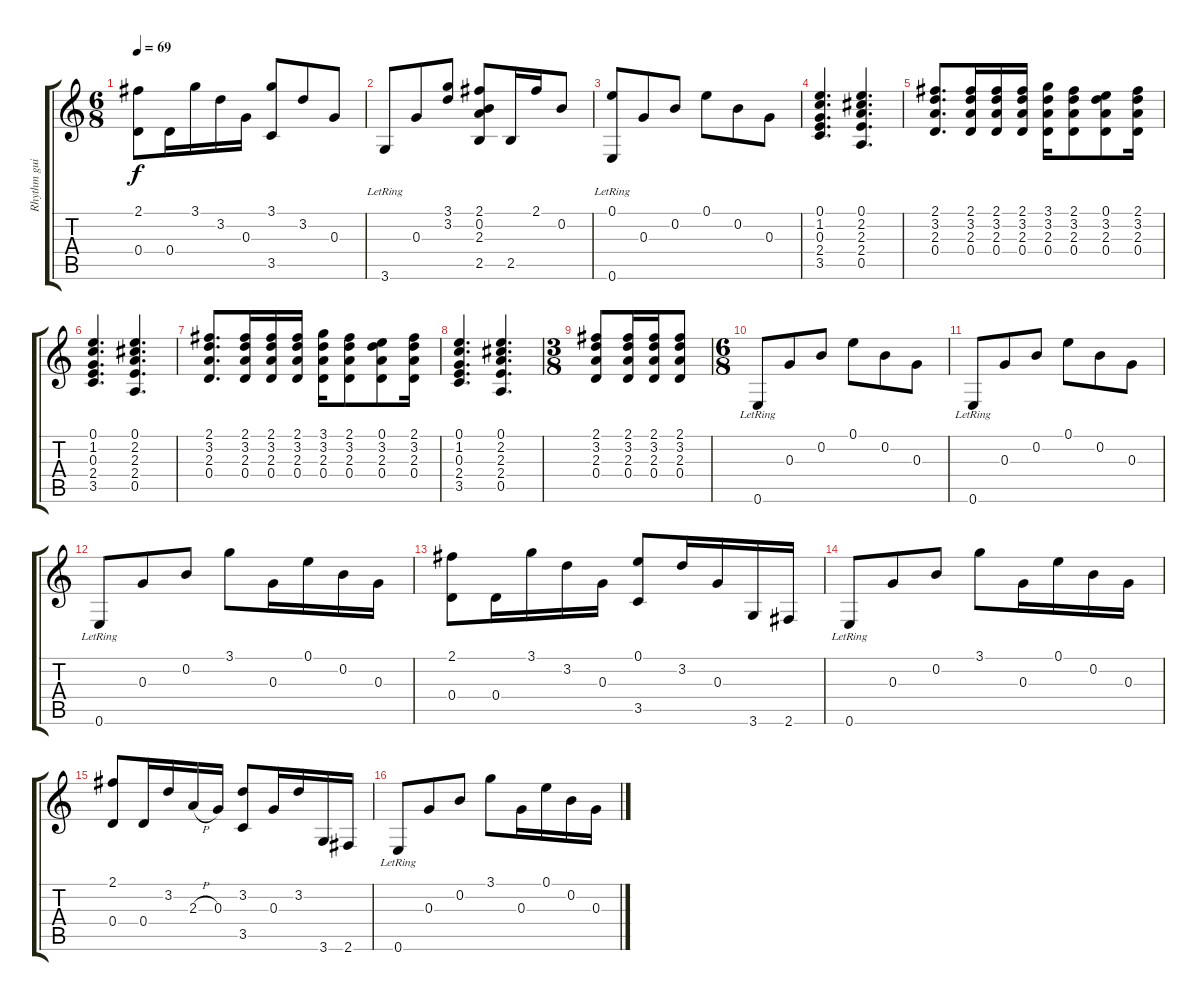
\track ("Rhythm guitar" "Rhythm gui") {instrument acousticguitarsteel}
\staff {score tabs}
\tuning (E4 B3 G3 D3 A2 E2) {hide}
\ts (6 8)
\tempo 69
\clef g2
\ks c
(2.1 0.4).8{dy f} 0.4.16 3.1.16 3.2.16 0.3.16 (3.1 3.5).8 3.2.8 0.3.8 |
3.6{lr}.8 0.3.8 (3.1 3.2).8 (2.1 0.2 2.3 2.5).8 2.5.16 2.1.16 0.2.8 |
(0.1 0.6{lr}).8 0.3.8 0.2.8 0.1.8 0.2.8 0.3.8 |
(0.1 1.2 0.3 2.4 3.5).4{d} (0.1 2.2 2.3 2.4 0.5).4{d} |
(2.1 3.2 2.3 0.4).8{d} (2.1 3.2 2.3 0.4).16 (2.1 3.2 2.3 0.4).16 (2.1 3.2 2.3 0.4).16 (3.1 3.2 2.3 0.4).16 (2.1 3.2 2.3 0.4).8 (0.1 3.2 2.3 0.4).8 (2.1 3.2 2.3 0.4).16 |
(0.1 1.2 0.3 2.4 3.5).4{d} (0.1 2.2 2.3 2.4 0.5).4{d} |
(2.1 3.2 2.3 0.4).8{d} (2.1 3.2 2.3 0.4).16 (2.1 3.2 2.3 0.4).16 (2.1 3.2 2.3 0.4).16 (3.1 3.2 2.3 0.4).16 (2.1 3.2 2.3 0.4).8 (0.1 3.2 2.3 0.4).8 (2.1 3.2 2.3 0.4).16 |
(0.1 1.2 0.3 2.4 3.5).4{d} (0.1 2.2 2.3 2.4 0.5).4{d} |
\ts (3 8)
(2.1 3.2 2.3 0.4).8 (2.1 3.2 2.3 0.4).16 (2.1 3.2 2.3 0.4).16 (2.1 3.2 2.3 0.4).8 |
\ts (6 8)
0.6{lr}.8 0.3.8 0.2.8 0.1.8 0.2.8 0.3.8 |
0.6{lr}.8 0.3.8 0.2.8 0.1.8 0.2.8 0.3.8 |
0.6{lr}.8 0.3.8 0.2.8 3.1.8 0.3.16 0.1.16 0.2.16 0.3.16 |
(2.1 0.4).8 0.4.16 3.1.16 3.2.16 0.3.16 (0.1 3.5).8 3.2.16 0.3.16 3.6.16 2.6.16 |
0.6{lr}.8 0.3.8 0.2.8 3.1.8 0.3.16 0.1.16 0.2.16 0.3.16 |
(2.1 0.4).8 0.4.16 3.2.16 2.3{h}.16 0.3.16 (3.2 3.5).8 0.3.16 3.2.16 3.6.16 2.6.16 |
0.6{lr}.8 0.3.8 0.2.8 3.1.8 0.3.16 0.1.16 0.2.16 0.3.16
